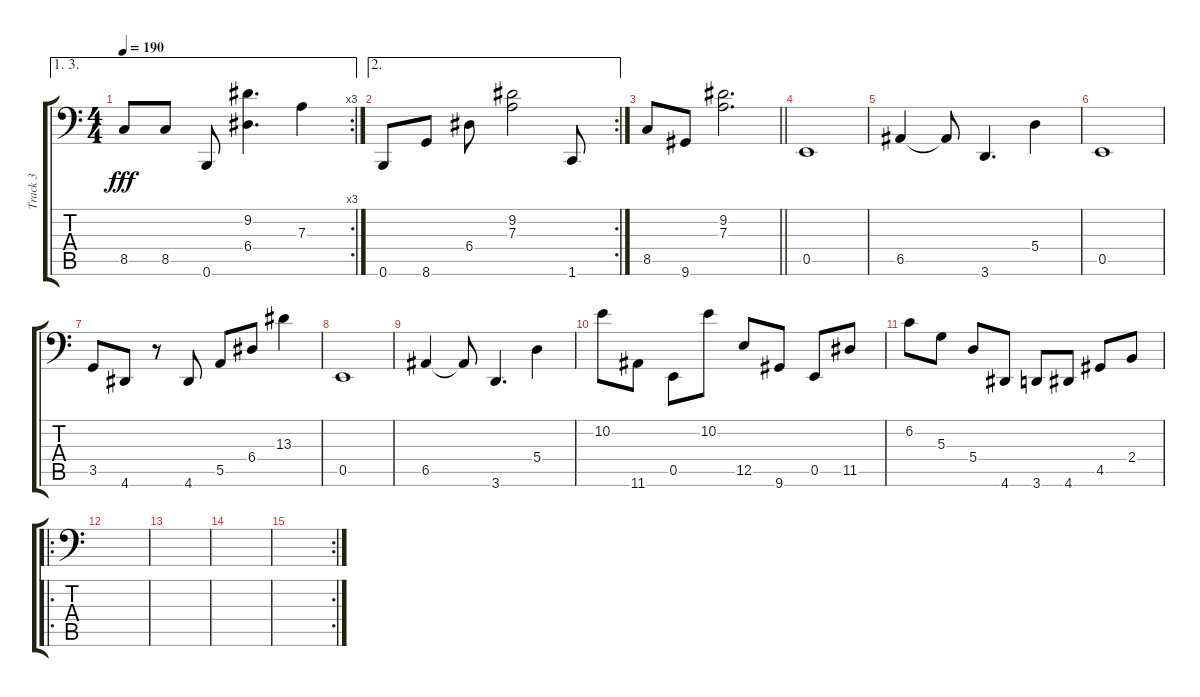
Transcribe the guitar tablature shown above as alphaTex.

\track ("Track 3" "Track 3") {instrument slapbass1}
\staff {score tabs}
\tuning (B2 Gb2 D2 A1 E1 B0) {hide}
\ae (1 3)
\rc 3
\ts (4 4)
\tempo 190
\clef f4
\ks c
8.5.8{dy fff} 8.5.8 0.6.8 (9.2 6.4).4{d} 7.3.4 |
\ae 2
\rc 2
0.6.8 8.6.8 6.4.8 (9.2 7.3).2 1.6.8 |
\barLineRight lightlight
8.5.8 9.6.8 (9.2 7.3).2{d} |
0.5.1 |
6.5.4 6.5{t}.8 3.6.4{d} 5.4.4 |
0.5.1 |
3.5.8 4.6.8 r.8 4.6.8 5.5.8 6.4.8 13.3.4 |
0.5.1 |
6.5.4 6.5{t}.8 3.6.4{d} 5.4.4 |
10.2.8 11.6.8 0.5.8 10.2.8 12.5.8 9.6.8 0.5.8 11.5.8 |
6.2.8 5.3.8 5.4.8 4.6.8 3.6.8 4.6.8 4.5.8 2.4.8 |
\ro
|
|
|
\rc 2
